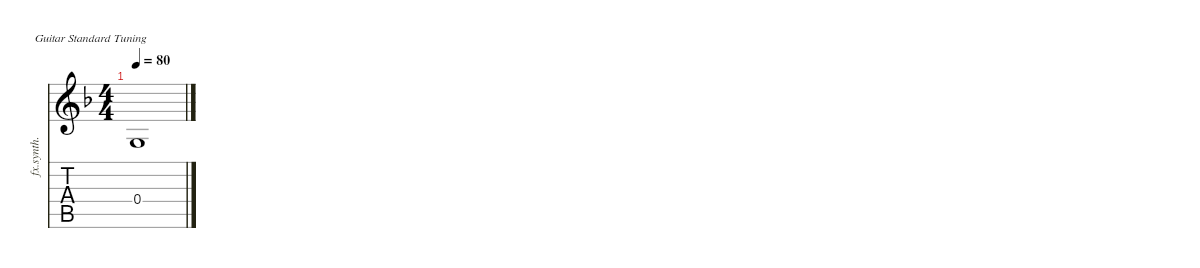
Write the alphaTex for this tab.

\defaultSystemsLayout 4
\hideDynamics
\bracketExtendMode nobrackets
\otherSystemsTrackNameOrientation horizontal
\track ("Effets" "fx.synth.") {instrument birdtweet}
\staff {score tabs}
\tuning (E4 B3 G3 D3 A2 E2)
\displaytranspose 5
\ts (4 4)
\tempo 80
\clef g2
\ks f
0.4{t acc forcenatural}.1{dy f beam Up}
